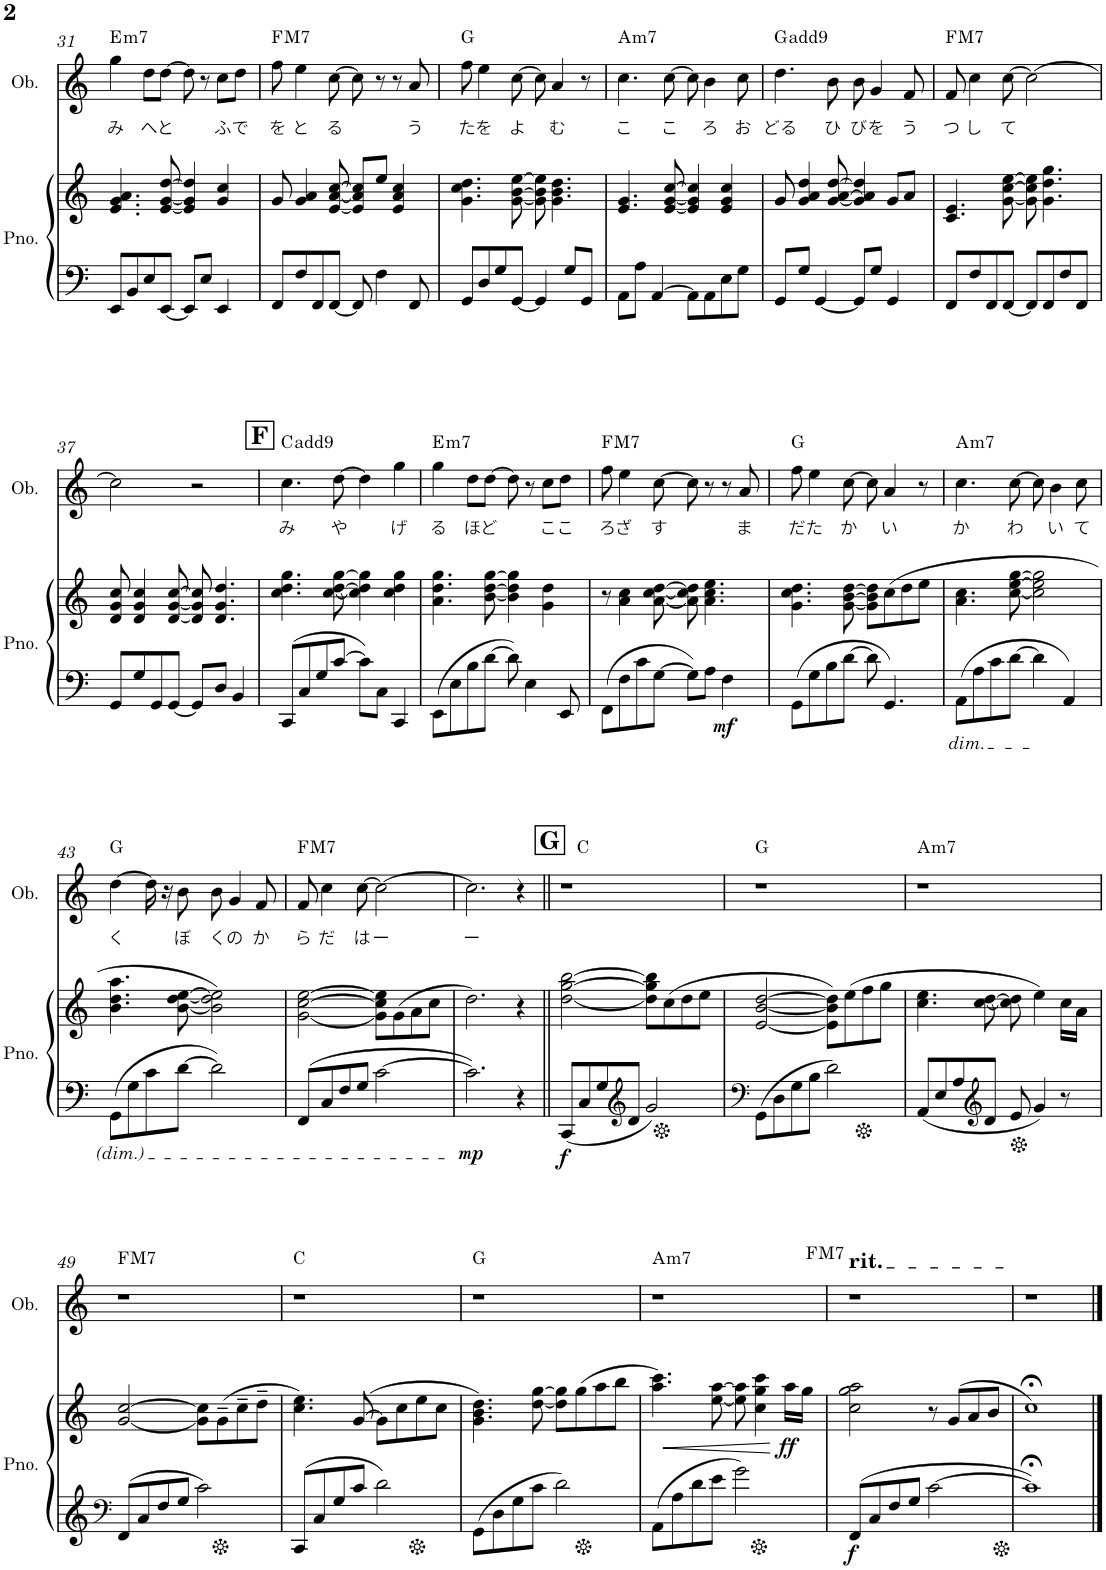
**kern	**kern	**dynam	**kern	**text	**harte
*part2	*part2	*part2	*part1	*part1	*part1
*staff3	*staff2	*staff2/3	*staff1	*staff1	*
*I"Piano	*	*	*I"Oboe	*	*
*I'Pno.	*	*	*I'Ob.	*	*
!!LO:PB:g=z
*clefF4	*clefG2	*	*clefG2	*	*
*k[]	*k[]	*	*k[]	*	*
*M4/4	*M4/4	*	*M4/4	*	*
=31	=31	=31	=31	=31	=31
!	!	!	!	!LO:LY:b	!LO:H:kt=m7
8EE/L	4.e/ 4.g/ 4.a/	.	4gg\	み	E:min7
8BB/	.	.	.	.	.
!	!	!	!	!LO:LY:b	!
8E/	.	.	8dd\L	へ	.
!	!	!	!	!LO:LY:b	!
[8EE/J	[8e/ [8g/ [8dd/	.	[8dd\J	と	.
8EE/L]	4e/] 4g/] 4dd/]	.	8dd\]	.	.
8E/J	.	.	8r	.	.
!	!	!	!	!LO:LY:b	!
4EE/	4g/ 4cc/	.	8cc\L	ふ	.
!	!	!	!	!LO:LY:b	!
.	.	.	8dd\J	で	.
=32	=32	=32	=32	=32	=32
!	!	!	!	!LO:LY:b	!LO:H:kt=M7
8FF/L	8g/	.	8ff\	を	F:maj7
!	!	!	!	!LO:LY:b	!
8F/	4g/ 4a/	.	4ee\	と	.
8FF/	.	.	.	.	.
!	!	!	!	!LO:LY:b	!
[8FF/J	[8e/ [8a/ [8cc/	.	[8cc\	る	.
8FF/]	8e/] 8a/] 8cc/]L	.	8cc\]	.	.
4F\	8ee/J	.	8r	.	.
.	4e/ 4a/ 4cc/	.	8r	.	.
!	!	!	!	!LO:LY:b	!
8FF/	.	.	8a/	う	.
=33	=33	=33	=33	=33	=33
!	!	!	!	!LO:LY:b	!
8GG/L	4.g\ 4.cc\ 4.dd\	.	8ff\	た	G:maj
!	!	!	!	!LO:LY:b	!
8D/	.	.	4ee\	を	.
8G/	.	.	.	.	.
!	!	!	!	!LO:LY:b	!
[8GG/J	[8g\ [8b\ [8ee\	.	[8cc\	よ	.
4GG/]	8g\] 8b\] 8ee\]	.	8cc\]	.	.
!	!	!	!	!LO:LY:b	!
.	4.g\ 4.b\ 4.dd\	.	4a/	む	.
8G/L	.	.	.	.	.
8GG/J	.	.	8r	.	.
=34	=34	=34	=34	=34	=34
!	!	!	!	!LO:LY:b	!LO:H:kt=m7
8AA\L	4.e/ 4.g/	.	4.cc\	こ	A:min7
8A\J	.	.	.	.	.
[4AA/	.	.	.	.	.
!	!	!	!	!LO:LY:b	!
.	[8e/ [8g/ [8cc/	.	[8cc\	こ	.
8AA\L]	4e/] 4g/] 4cc/]	.	8cc\]	.	.
!	!	!	!	!LO:LY:b	!
8AA\	.	.	4b\	ろ	.
8E\	4e/ 4g/ 4cc/	.	.	.	.
!	!	!	!	!LO:LY:b	!
8G\J	.	.	8cc\	お	.
=35	=35	=35	=35	=35	=35
!	!	!	!	!LO:LY:b	!
8GG/L	8g/	.	4.dd\	どる	G:maj(9)
8G/J	4g/ 4a/ 4dd/	.	.	.	.
[4GG/	.	.	.	.	.
!	!	!	!	!LO:LY:b	!
.	[8g/ [8a/ [8dd/	.	8b\	ひ	.
!	!	!	!	!LO:LY:b	!
8GG/L]	4g/] 4a/] 4dd/]	.	8b\	び	.
!	!	!	!	!LO:LY:b	!
8G/J	.	.	4g/	を	.
4GG/	8g/L	.	.	.	.
!	!	!	!	!LO:LY:b	!
.	8a/J	.	8f/	う	.
=36	=36	=36	=36	=36	=36
!	!	!	!	!LO:LY:b	!LO:H:kt=M7
8FF/L	4.c/ 4.e/	.	8f/	つ	F:maj7
!	!	!	!	!LO:LY:b	!
8F/	.	.	4cc\	し	.
8FF/	.	.	.	.	.
!	!	!	!	!LO:LY:b	!
[8FF/J	[8g\ [8cc\ [8ee\	.	[8cc\	て	.
8FF/L]	8g\] 8cc\] 8ee\]	.	2cc\_	.	.
8FF/	4.g\ 4.dd\ 4.gg\	.	.	.	.
8F/	.	.	.	.	.
8FF/J	.	.	.	.	.
!!LO:LB:g=z
=37	=37	=37	=37	=37	=37
8GG/L	8d/ 8g/ 8cc/	.	2cc\]	.	.
8G/	4d/ 4g/ 4cc/	.	.	.	.
8GG/	.	.	.	.	.
[8GG/J	[8d/ [8g/ [8cc/	.	.	.	.
8GG/L]	8d/] 8g/] 8cc/]	.	2r	.	.
8D/J	4.d/ 4.g/ 4.dd/	.	.	.	.
4BB/	.	.	.	.	.
!!LO:REH:place=s1:a:B:cj:fs=14:t=F
=38	=38	=38	=38	=38	=38
!	!	!	!	!LO:LY:b	!
8CC/L	4.cc\ 4.dd\ 4.gg\	.	4.cc\	み	C:maj(9)
8C/	.	.	.	.	.
8G/	.	.	.	.	.
!	!	!	!	!LO:LY:b	!
[8c/J	[8cc\ [8dd\ [8gg\	.	[8dd\	や	.
8c\L]	4cc\] 4dd\] 4gg\]	.	4dd\]	.	.
8C\J	.	.	.	.	.
!	!	!	!	!LO:LY:b	!
4CC/	4cc\ 4dd\ 4gg\	.	4gg\	げ	.
=39	=39	=39	=39	=39	=39
!	!	!	!	!LO:LY:b	!LO:H:kt=m7
8EE\L	4.a\ 4.dd\ 4.gg\	.	4gg\	る	E:min7
8E\	.	.	.	.	.
!	!	!	!	!LO:LY:b	!
8B\	.	.	8dd\L	ほ	.
!	!	!	!	!LO:LY:b	!
[8d\J	[8b\ [8dd\ [8gg\	.	[8dd\J	ど	.
8d\]	4b\] 4dd\] 4gg\]	.	8dd\]	.	.
4E\	.	.	8r	.	.
!	!	!	!	!LO:LY:b	!
.	4g\ 4dd\	.	8cc\L	こ	.
!	!	!	!	!LO:LY:b	!
8EE/	.	.	8dd\J	こ	.
=40	=40	=40	=40	=40	=40
!	!	!	!	!LO:LY:b	!LO:H:kt=M7
8FF\L	8r	.	8ff\	ろ	F:maj7
!	!	!	!	!LO:LY:b	!
8F\	4a\ 4cc\	.	4ee\	ざ	.
8c\	.	.	.	.	.
!	!	!	!	!LO:LY:b	!
[8G\J	[8a\ [8cc\ [8dd\	.	[8cc\	す	.
8G\L]	8a\] 8cc\] 8dd\]	.	8cc\]	.	.
8A\J	4.a\ 4.cc\ 4.ee\	.	8r	.	.
!	!	!LO:DY:b=2	!	!	!
4F\	.	mf	8r	.	.
!	!	!	!	!LO:LY:b	!
.	.	.	8a/	ま	.
=41	=41	=41	=41	=41	=41
!	!	!	!	!LO:LY:b	!
8GG\L	4.g\ 4.cc\ 4.dd\	.	8ff\	だ	G:maj
!	!	!	!	!LO:LY:b	!
8G\	.	.	4ee\	た	.
8B\	.	.	.	.	.
!	!	!	!	!LO:LY:b	!
[8d\J	[8g\ [8b\ [8dd\	.	[8cc\	か	.
8d\]	8g\] 8b\] 8dd\]L	.	8cc\]	.	.
!	!	!	!	!LO:LY:b	!
4.GG/	(8cc\	.	4a/	い	.
.	8dd\	.	.	.	.
.	8ee\J	.	8r	.	.
=42	=42	=42	=42	=42	=42
!LO:TX:b:i:t=dim.	!	!	!	!	!
!	!	!	!	!LO:LY:b	!LO:H:kt=m7
8AA\L	4.a\ 4.cc\	.	4.cc\	か	A:min7
8A\	.	.	.	.	.
8c\	.	.	.	.	.
!	!	!	!	!LO:LY:b	!
[8d\J	[8cc\ [8ee\ [8gg\	.	[8cc\	わ	.
4d\]	2cc\] 2ee\] 2gg\]	.	8cc\]	.	.
!	!	!	!	!LO:LY:b	!
.	.	.	4b\	い	.
4AA/	.	.	.	.	.
!	!	!	!	!LO:LY:b	!
.	.	.	8cc\	て	.
!!LO:LB:g=z
=43	=43	=43	=43	=43	=43
!	!	!	!	!LO:LY:b	!
8GG\L	4.b\ 4.dd\ 4.aa\	.	[4dd\	く	G:maj
8G\	.	.	.	.	.
8c\	.	.	16dd\]	.	.
.	.	.	16r	.	.
!	!	!	!	!LO:LY:b	!
[8d\J	[8b\ [8dd\ [8ee\	.	8b\	ぼ	.
!	!	!	!	!LO:LY:b	!
2d\]	2b\] 2dd\] 2ee\])	.	8b\	く	.
!	!	!	!	!LO:LY:b	!
.	.	.	4g/	の	.
!	!	!	!	!LO:LY:b	!
.	.	.	8f/	か	.
=44	=44	=44	=44	=44	=44
!	!	!	!	!LO:LY:b	!LO:H:kt=M7
8FF/L	[2g\ [2cc\ [2ee\	.	8f/	ら	F:maj7
!	!	!	!	!LO:LY:b	!
8C/	.	.	4cc\	だ	.
8F/	.	.	.	.	.
!	!	!	!	!LO:LY:b	!
8G/J	.	.	[8cc\	は	.
!	!	!	!	!LO:LY:b	!
[2c\	8g\] 8cc\] 8ee\]L	.	2cc\_	ー	.
.	(8g\	.	.	.	.
.	8a\	.	.	.	.
.	8cc\J	.	.	.	.
=45	=45	=45	=45	=45	=45
!	!	!LO:DY:b=2	!	!LO:LY:b	!
2.c\]	2.dd\)	mp	2.cc\]	ー	.
4r	4r	.	4r	.	.
!!LO:REH:place=s1:a:B:cj:fs=14:t=G
=46||	=46||	=46||	=46||	=46||	=46||
!	!	!LO:DY:b=2	!	!	!
*	*	*	*^	*	*
8CC/L	[2dd\ [2gg\ [2bb\	f	1r	8ryy	.	.
8C/	.	.	.	2..ryy	.	C:maj
8G/	.	.	.	.	.	.
*clefG2	*	*	*	*	*	*
8d/J	.	.	.	.	.	.
2g/	8dd\] 8gg\] 8bb\]L	.	.	.	.	.
.	(8cc\	.	.	.	.	.
.	8dd\	.	.	.	.	.
.	8ee\J	.	.	.	.	.
*	*	*	*v	*v	*	*
=47	=47	=47	=47	=47	=47
*clefF4	*	*	*	*	*
8GG\L	[2e/ [2b/ [2dd/	.	1r	.	G:maj
8D\	.	.	.	.	.
8G\	.	.	.	.	.
8B\J	.	.	.	.	.
2d\	8e\] 8b\] 8dd\]L)	.	.	.	.
.	(8ee\	.	.	.	.
.	8ff\	.	.	.	.
.	8gg\J	.	.	.	.
=48	=48	=48	=48	=48	=48
!	!	!	!	!	!LO:H:kt=m7
8AA/L	4.cc\ 4.ee\	.	1r	.	A:min7
8E/	.	.	.	.	.
8A/	.	.	.	.	.
*clefG2	*	*	*	*	*
8d/J	[8cc\ [8dd\	.	.	.	.
8e/	8cc\] 8dd\]	.	.	.	.
4g/	4ee\)	.	.	.	.
8r	16cc\LL	.	.	.	.
.	16a\JJ	.	.	.	.
!!LO:LB:g=z
=49	=49	=49	=49	=49	=49
*clefF4	*	*	*	*	*
!	!	!	!	!	!LO:H:kt=M7
8FF/L	[2g/ [2cc/	.	1r	.	F:maj7
8C/	.	.	.	.	.
8F/	.	.	.	.	.
8G/J	.	.	.	.	.
2c\	8g\] 8cc\]L	.	.	.	.
.	(8g~\	.	.	.	.
.	8cc~\	.	.	.	.
.	8dd~\J	.	.	.	.
=50	=50	=50	=50	=50	=50
8CC/L	4.cc\ 4.ee\)	.	1r	.	C:maj
8C/	.	.	.	.	.
8G/	.	.	.	.	.
8c/J	([8g/	.	.	.	.
2d\	8g\L]	.	.	.	.
.	8cc\	.	.	.	.
.	8ee\	.	.	.	.
.	8cc\J	.	.	.	.
=51	=51	=51	=51	=51	=51
8GG\L	4.g\ 4.b\ 4.dd\)	.	1r	.	G:maj
8D\	.	.	.	.	.
8G\	.	.	.	.	.
8c\J	[8dd\ [8gg\	.	.	.	.
2d\	8dd\] 8gg\]L	.	.	.	.
.	(8gg\	.	.	.	.
.	8aa\	.	.	.	.
.	8bb\J	.	.	.	.
=52	=52	=52	=52	=52	=52
!	!	!LO:HP:b	!	!	!LO:H:kt=m7
*	*	*	*^	*	*
8AA\L	4.aa\ 4.ccc\)	<	1r	2...ryy	.	A:min7
8A\	.	.	.	.	.	.
8d\	.	.	.	.	.	.
8e\J	[8ee\ [8aa\	.	.	.	.	.
2g\	8ee\] 8aa\]	.	.	.	.	.
.	4cc\ 4gg\ 4ccc\	.	.	.	.	.
!	!	!LO:DY:n=1:b	!	!	!	!
.	16aa\LL	[ ff	.	.	.	.
!	!	!	!	!	!	!LO:H:kt=M7
.	16gg\JJ	.	.	16ryy	.	F:maj7
=53	=53	=53	=53	=53	=53	=53
!	!	!	!LO:TX:a:t=rit.	!	!	!
!	!	!LO:DY:b=2	!	!	!	!
*	*	*	*v	*v	*	*
8FF/L	2cc\ 2gg\ 2aa\	f	1r	.	.
8C/	.	.	.	.	.
8F/	.	.	.	.	.
8G/J	.	.	.	.	.
[2c\	8r	.	.	.	.
.	(8g/L	.	.	.	.
.	8a/	.	.	.	.
.	8b/J	.	.	.	.
=54	=54	=54	=54	=54	=54
1c;<]	1cc;<)	.	1r	.	.
==	==	==	==	==	==
*-	*-	*-	*-	*-	*-
